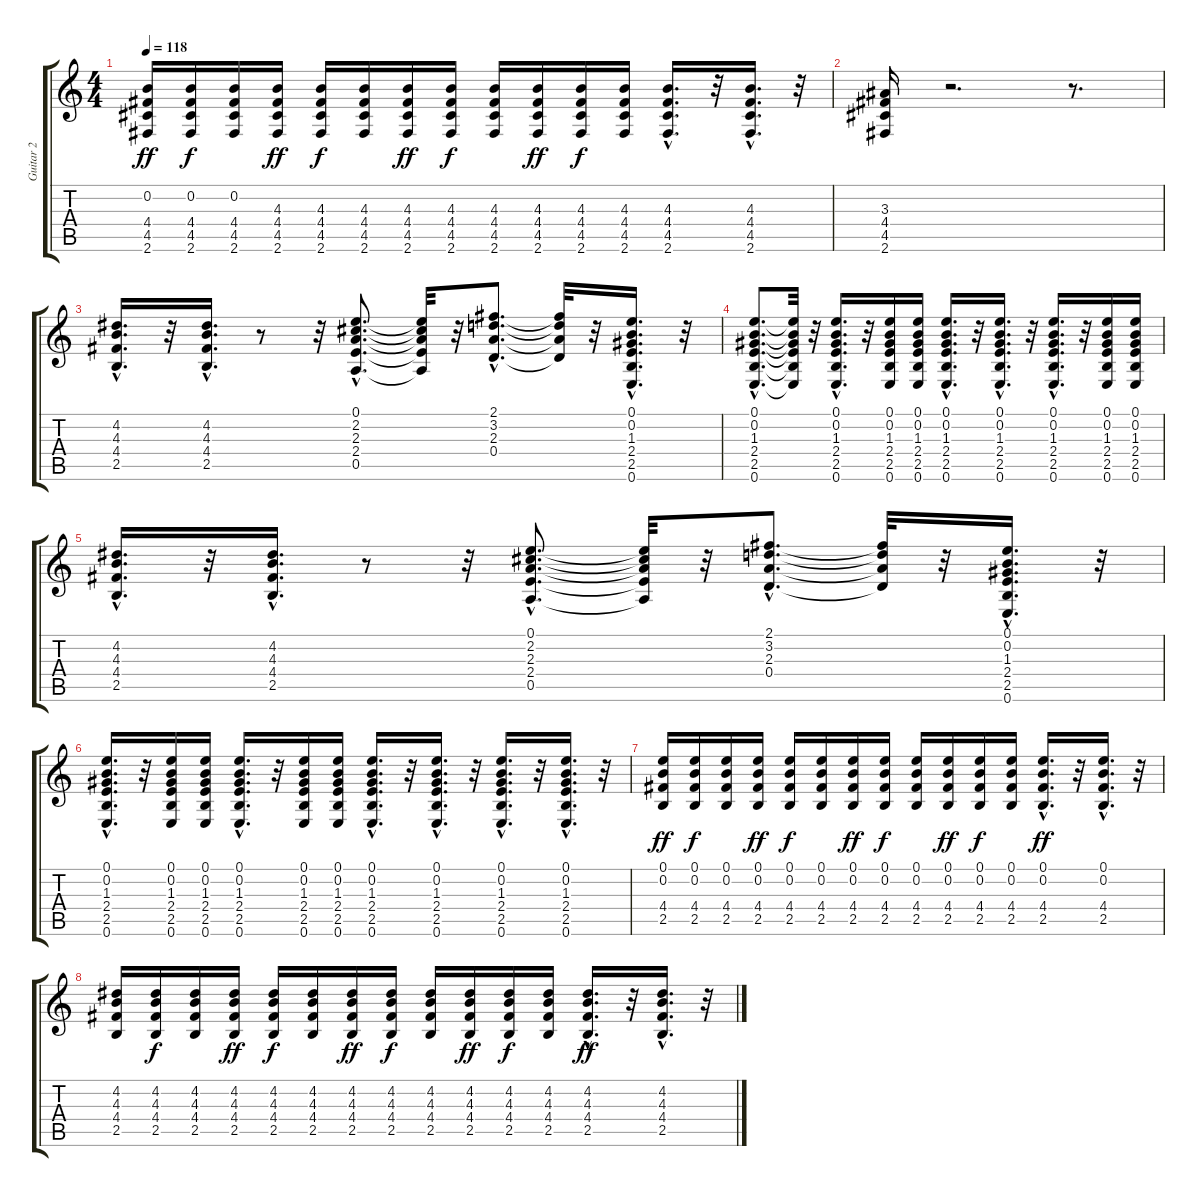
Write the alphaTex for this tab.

\track ("Guitar 2            " "Guitar 2  ") {instrument distortionguitar}
\staff {score tabs}
\tuning (E4 B3 G3 D3 A2 E2) {hide}
\ts (4 4)
\tempo 118
\clef g2
\ks c
(0.2 4.4 4.5 2.6).16{dy ff} (0.2 4.4 4.5 2.6).16{dy f} (0.2 4.4 4.5 2.6).16 (4.3 4.4 4.5 2.6).16{dy ff} (4.3 4.4 4.5 2.6).16{dy f} (4.3 4.4 4.5 2.6).16 (4.3 4.4 4.5 2.6).16{dy ff} (4.3 4.4 4.5 2.6).16{dy f} (4.3 4.4 4.5 2.6).16 (4.3 4.4 4.5 2.6).16{dy ff} (4.3 4.4 4.5 2.6).16{dy f} (4.3 4.4 4.5 2.6).16 (4.3{hac} 4.4{hac} 4.5{hac} 2.6{hac}).16{d} r.32 (4.3{hac} 4.4{hac} 4.5{hac} 2.6{hac}).16{d} r.32 |
(3.3 4.4 4.5 2.6).16 r.2{d} r.8{d} |
(4.2{hac} 4.3{hac} 4.4{hac} 2.5{hac}).16{d} r.32 (4.2{hac} 4.3{hac} 4.4{hac} 2.5{hac}).16{d} r.8 r.32 (0.1{hac} 2.2{hac} 2.3{hac} 2.4{hac} 0.5{hac}).8{d} (0.1{t} 2.2{t} 2.3{t} 2.4{t} 0.5{t}).32 r.32 (2.1{hac} 3.2{hac} 2.3{hac} 0.4{hac}).8{d} (2.1{t} 3.2{t} 2.3{t} 0.4{t}).32 r.32 (0.1{hac} 0.2{hac} 1.3{hac} 2.4{hac} 2.5{hac} 0.6{hac}).16{d} r.32 |
(0.1{hac} 0.2{hac} 1.3{hac} 2.4{hac} 2.5{hac} 0.6{hac}).8{d} (0.1{t} 0.2{t} 1.3{t} 2.4{t} 2.5{t} 0.6{t}).32 r.32 (0.1{hac} 0.2{hac} 1.3{hac} 2.4{hac} 2.5{hac} 0.6{hac}).16{d} r.32 (0.1 0.2 1.3 2.4 2.5 0.6).16 (0.1 0.2 1.3 2.4 2.5 0.6).16 (0.1{hac} 0.2{hac} 1.3{hac} 2.4{hac} 2.5{hac} 0.6{hac}).16{d} r.32 (0.1{hac} 0.2{hac} 1.3{hac} 2.4{hac} 2.5{hac} 0.6{hac}).16{d} r.32 (0.1{hac} 0.2{hac} 1.3{hac} 2.4{hac} 2.5{hac} 0.6{hac}).16{d} r.32 (0.1 0.2 1.3 2.4 2.5 0.6).16 (0.1 0.2 1.3 2.4 2.5 0.6).16 |
(4.2{hac} 4.3{hac} 4.4{hac} 2.5{hac}).16{d} r.32 (4.2{hac} 4.3{hac} 4.4{hac} 2.5{hac}).16{d} r.8 r.32 (0.1{hac} 2.2{hac} 2.3{hac} 2.4{hac} 0.5{hac}).8{d} (0.1{t} 2.2{t} 2.3{t} 2.4{t} 0.5{t}).32 r.32 (2.1{hac} 3.2{hac} 2.3{hac} 0.4{hac}).8{d} (2.1{t} 3.2{t} 2.3{t} 0.4{t}).32 r.32 (0.1{hac} 0.2{hac} 1.3{hac} 2.4{hac} 2.5{hac} 0.6{hac}).16{d} r.32 |
(0.1{hac} 0.2{hac} 1.3{hac} 2.4{hac} 2.5{hac} 0.6{hac}).16{d} r.32 (0.1 0.2 1.3 2.4 2.5 0.6).16 (0.1 0.2 1.3 2.4 2.5 0.6).16 (0.1{hac} 0.2{hac} 1.3{hac} 2.4{hac} 2.5{hac} 0.6{hac}).16{d} r.32 (0.1 0.2 1.3 2.4 2.5 0.6).16 (0.1 0.2 1.3 2.4 2.5 0.6).16 (0.1{hac} 0.2{hac} 1.3{hac} 2.4{hac} 2.5{hac} 0.6{hac}).16{d} r.32 (0.1{hac} 0.2{hac} 1.3{hac} 2.4{hac} 2.5{hac} 0.6{hac}).16{d} r.32 (0.1{hac} 0.2{hac} 1.3{hac} 2.4{hac} 2.5{hac} 0.6{hac}).16{d} r.32 (0.1{hac} 0.2{hac} 1.3{hac} 2.4{hac} 2.5{hac} 0.6{hac}).16{d} r.32 |
(0.1 0.2 4.4 2.5).16{dy ff} (0.1 0.2 4.4 2.5).16{dy f} (0.1 0.2 4.4 2.5).16 (0.1 0.2 4.4 2.5).16{dy ff} (0.1 0.2 4.4 2.5).16{dy f} (0.1 0.2 4.4 2.5).16 (0.1 0.2 4.4 2.5).16{dy ff} (0.1 0.2 4.4 2.5).16{dy f} (0.1 0.2 4.4 2.5).16 (0.1 0.2 4.4 2.5).16{dy ff} (0.1 0.2 4.4 2.5).16{dy f} (0.1 0.2 4.4 2.5).16 (0.1{hac} 0.2{hac} 4.4{hac} 2.5{hac}).16{d dy ff} r.32 (0.1{hac} 0.2{hac} 4.4{hac} 2.5{hac}).16{d} r.32 |
(4.2 4.3 4.4 2.5).16 (4.2 4.3 4.4 2.5).16{dy f} (4.2 4.3 4.4 2.5).16 (4.2 4.3 4.4 2.5).16{dy ff} (4.2 4.3 4.4 2.5).16{dy f} (4.2 4.3 4.4 2.5).16 (4.2 4.3 4.4 2.5).16{dy ff} (4.2 4.3 4.4 2.5).16{dy f} (4.2 4.3 4.4 2.5).16 (4.2 4.3 4.4 2.5).16{dy ff} (4.2 4.3 4.4 2.5).16{dy f} (4.2 4.3 4.4 2.5).16 (4.2{hac} 4.3{hac} 4.4{hac} 2.5{hac}).16{d dy ff} r.32 (4.2{hac} 4.3{hac} 4.4{hac} 2.5{hac}).16{d} r.32
